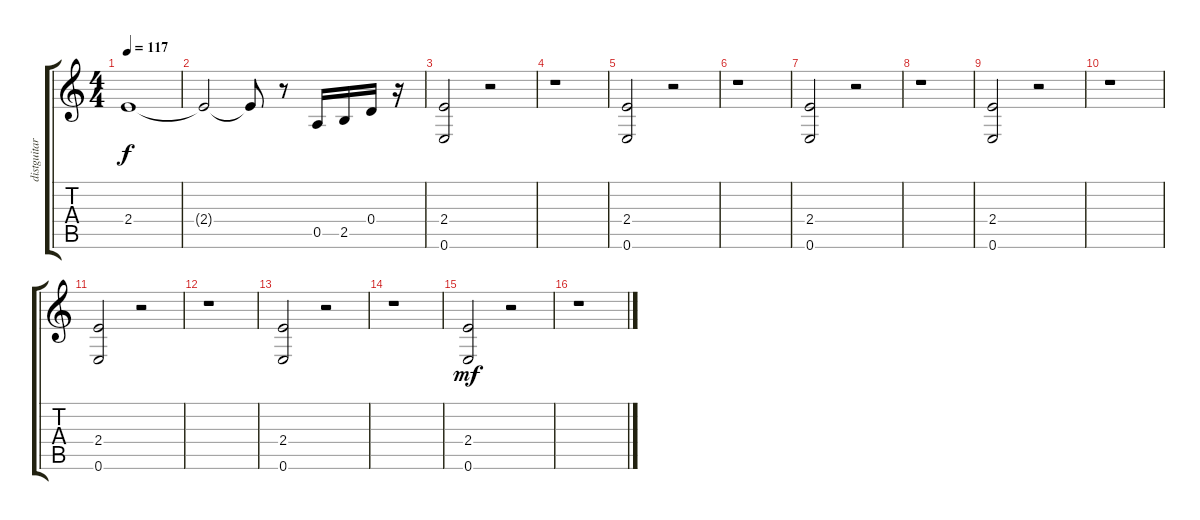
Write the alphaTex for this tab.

\track ("distguitar" "distguitar") {instrument distortionguitar}
\staff {score tabs}
\tuning (E4 B3 G3 D3 A2 E2) {hide}
\ts (4 4)
\tempo 117
\clef g2
\ks c
2.4{t}.1{dy f} |
2.4{t}.2 2.4{t}.8 r.8 0.5.16 2.5.16 0.4.16 r.16 |
(2.4 0.6).2 r.2 |
r.1 |
(2.4 0.6).2 r.2 |
r.1 |
(2.4 0.6).2 r.2 |
r.1 |
(2.4 0.6).2 r.2 |
r.1 |
(2.4 0.6).2 r.2 |
r.1 |
(2.4 0.6).2 r.2 |
r.1 |
(2.4 0.6).2{dy mf} r.2 |
r.1
